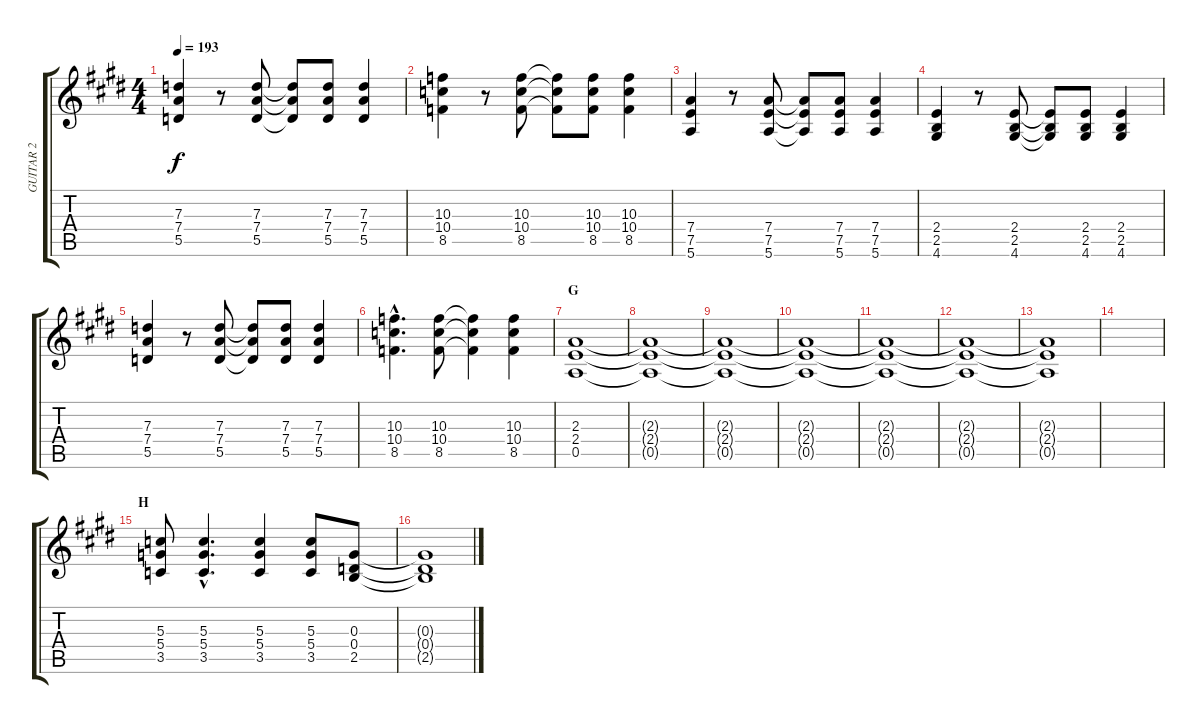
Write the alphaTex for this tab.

\track ("GUITAR 2" "GUITAR 2") {instrument distortionguitar}
\staff {score tabs}
\tuning (E4 B3 G3 D3 A2 E2) {hide}
\ts (4 4)
\tempo 193
\clef g2
\ks c#minor
(7.3 7.4 5.5).4{dy f} r.8 (7.3 7.4 5.5).8 (7.3{t} 7.4{t} 5.5{t}).8 (7.3 7.4 5.5).8 (7.3 7.4 5.5).4 |
(10.3 10.4 8.5).4 r.8 (10.3 10.4 8.5).8 (10.3{t} 10.4{t} 8.5{t}).8 (10.3 10.4 8.5).8 (10.3 10.4 8.5).4 |
(7.4 7.5 5.6).4 r.8 (7.4 7.5 5.6).8 (7.4{t} 7.5{t} 5.6{t}).8 (7.4 7.5 5.6).8 (7.4 7.5 5.6).4 |
(2.4 2.5 4.6).4 r.8 (2.4 2.5 4.6).8 (2.4{t} 2.5{t} 4.6{t}).8 (2.4 2.5 4.6).8 (2.4 2.5 4.6).4 |
(7.3 7.4 5.5).4 r.8 (7.3 7.4 5.5).8 (7.3{t} 7.4{t} 5.5{t}).8 (7.3 7.4 5.5).8 (7.3 7.4 5.5).4 |
(10.3{hac} 10.4{hac} 8.5{hac}).4{d} (10.3 10.4 8.5).8 (10.3{t} 10.4{t} 8.5{t}).4 (10.3 10.4 8.5).4 |
\section ("" "G")
(2.3 2.4 0.5).1{balance 8} |
(2.3{t} 2.4{t} 0.5{t}).1 |
(2.3{t} 2.4{t} 0.5{t}).1 |
(2.3{t} 2.4{t} 0.5{t}).1 |
(2.3{t} 2.4{t} 0.5{t}).1 |
(2.3{t} 2.4{t} 0.5{t}).1 |
(2.3{t} 2.4{t} 0.5{t}).1 |
|
\section ("" "H")
(5.3 5.4 3.5).8 (5.3{hac} 5.4{hac} 3.5{hac}).4{d} (5.3 5.4 3.5).4 (5.3 5.4 3.5).8 (0.3 0.4 2.5).8 |
(0.3{t} 0.4{t} 2.5{t}).1
